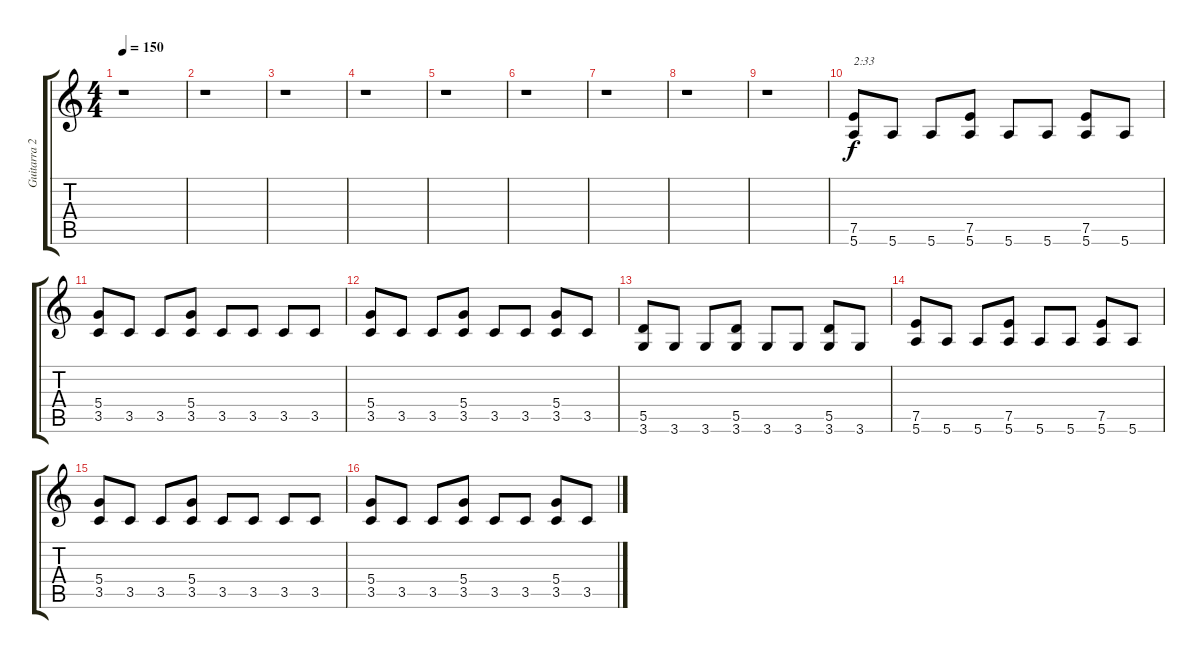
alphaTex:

\track ("Guitarra 2" "Guitarra 2") {instrument distortionguitar}
\staff {score tabs}
\tuning (E4 B3 G3 D3 A2 E2) {hide}
\ts (4 4)
\tempo 150
\clef g2
\ks c
r.1{dy f} |
r.1 |
r.1 |
r.1 |
r.1 |
r.1 |
r.1 |
r.1 |
r.1 |
(7.5 5.6).8{txt "2:33"} 5.6.8 5.6.8 (7.5 5.6).8 5.6.8 5.6.8 (7.5 5.6).8 5.6.8 |
(5.4 3.5).8 3.5.8 3.5.8 (5.4 3.5).8 3.5.8 3.5.8 3.5.8 3.5.8 |
(5.4 3.5).8 3.5.8 3.5.8 (5.4 3.5).8 3.5.8 3.5.8 (5.4 3.5).8 3.5.8 |
(5.5 3.6).8 3.6.8 3.6.8 (5.5 3.6).8 3.6.8 3.6.8 (5.5 3.6).8 3.6.8 |
(7.5 5.6).8 5.6.8 5.6.8 (7.5 5.6).8 5.6.8 5.6.8 (7.5 5.6).8 5.6.8 |
(5.4 3.5).8 3.5.8 3.5.8 (5.4 3.5).8 3.5.8 3.5.8 3.5.8 3.5.8 |
(5.4 3.5).8 3.5.8 3.5.8 (5.4 3.5).8 3.5.8 3.5.8 (5.4 3.5).8 3.5.8
